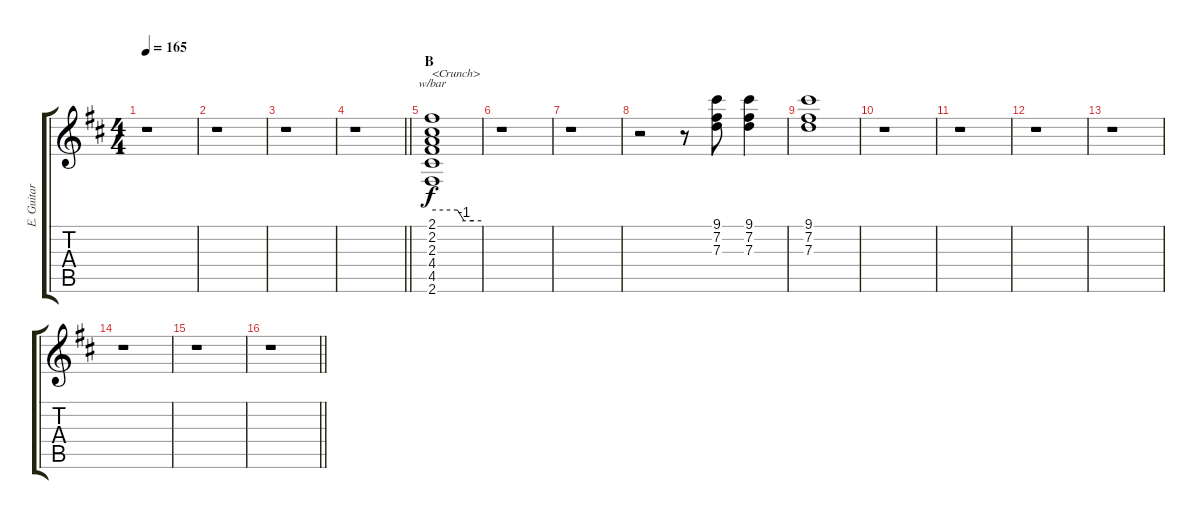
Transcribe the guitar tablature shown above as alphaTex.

\track ("E. Guitar II" "E. Guitar ") {instrument overdrivenguitar}
\staff {score tabs}
\tuning (E4 B3 G3 D3 A2 E2) {hide}
\ts (4 4)
\tempo 165
\clef g2
\ks d
r.1{dy f} |
r.1 |
r.1 |
\barLineRight lightlight
r.1 |
\section ("" "B")
(2.1 2.2 2.3 4.4 4.5 2.6).1{tbe (custom default 0 0 31 0 39 -4 50 -4 60 -4) txt "<Crunch>"} |
r.1 |
r.1 |
r.2 r.8 (9.1 7.2 7.3).8 (9.1 7.2 7.3).4 |
(9.1 7.2 7.3).1 |
r.1 |
r.1 |
r.1 |
r.1 |
r.1 |
r.1 |
\barLineRight lightlight
r.1
